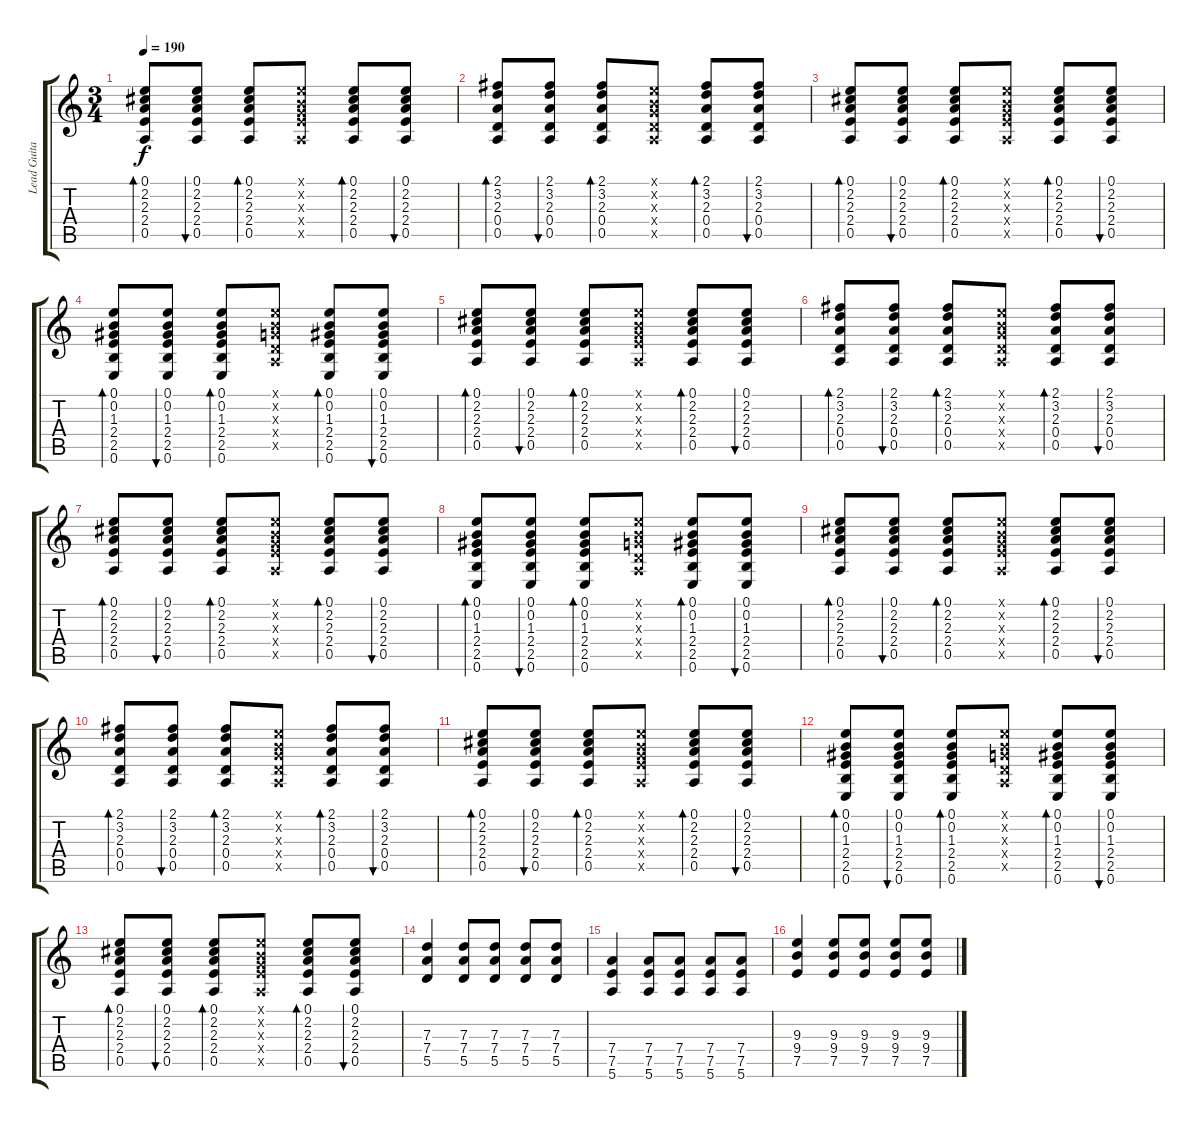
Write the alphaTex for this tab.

\track ("Lead Guitar" "Lead Guita") {instrument electricguitarclean}
\staff {score tabs}
\tuning (E4 B3 G3 D3 A2 E2) {hide}
\ts (3 4)
\tempo 190
\clef g2
\ks c
(0.1 2.2 2.3 2.4 0.5).8{bd 60 dy f} (0.1 2.2 2.3 2.4 0.5).8{bu 60} (0.1 2.2 2.3 2.4 0.5).8{bd 60} (0.1{x} 0.2{x} 0.3{x} 2.4{x} 0.5{x}).8 (0.1 2.2 2.3 2.4 0.5).8{bd 60} (0.1 2.2 2.3 2.4 0.5).8{bu 60} |
(2.1 3.2 2.3 0.4 0.5).8{bd 60} (2.1 3.2 2.3 0.4 0.5).8{bu 60} (2.1 3.2 2.3 0.4 0.5).8{bd 60} (0.1{x} 0.2{x} 0.3{x} 0.4{x} 0.5{x}).8 (2.1 3.2 2.3 0.4 0.5).8{bd 60} (2.1 3.2 2.3 0.4 0.5).8{bu 60} |
(0.1 2.2 2.3 2.4 0.5).8{bd 60} (0.1 2.2 2.3 2.4 0.5).8{bu 60} (0.1 2.2 2.3 2.4 0.5).8{bd 60} (0.1{x} 0.2{x} 0.3{x} 2.4{x} 0.5{x}).8 (0.1 2.2 2.3 2.4 0.5).8{bd 60} (0.1 2.2 2.3 2.4 0.5).8{bu 60} |
(0.1 0.2 1.3 2.4 2.5 0.6).8{bd 60} (0.1 0.2 1.3 2.4 2.5 0.6).8{bu 60} (0.1 0.2 1.3 2.4 2.5 0.6).8{bd 60} (0.1{x} 0.2{x} 0.3{x} 0.4{x} 0.5{x}).8 (0.1 0.2 1.3 2.4 2.5 0.6).8{bd 60} (0.1 0.2 1.3 2.4 2.5 0.6).8{bu 60} |
(0.1 2.2 2.3 2.4 0.5).8{bd 60} (0.1 2.2 2.3 2.4 0.5).8{bu 60} (0.1 2.2 2.3 2.4 0.5).8{bd 60} (0.1{x} 0.2{x} 0.3{x} 2.4{x} 0.5{x}).8 (0.1 2.2 2.3 2.4 0.5).8{bd 60} (0.1 2.2 2.3 2.4 0.5).8{bu 60} |
(2.1 3.2 2.3 0.4 0.5).8{bd 60} (2.1 3.2 2.3 0.4 0.5).8{bu 60} (2.1 3.2 2.3 0.4 0.5).8{bd 60} (0.1{x} 0.2{x} 0.3{x} 0.4{x} 0.5{x}).8 (2.1 3.2 2.3 0.4 0.5).8{bd 60} (2.1 3.2 2.3 0.4 0.5).8{bu 60} |
(0.1 2.2 2.3 2.4 0.5).8{bd 60} (0.1 2.2 2.3 2.4 0.5).8{bu 60} (0.1 2.2 2.3 2.4 0.5).8{bd 60} (0.1{x} 0.2{x} 0.3{x} 2.4{x} 0.5{x}).8 (0.1 2.2 2.3 2.4 0.5).8{bd 60} (0.1 2.2 2.3 2.4 0.5).8{bu 60} |
(0.1 0.2 1.3 2.4 2.5 0.6).8{bd 60} (0.1 0.2 1.3 2.4 2.5 0.6).8{bu 60} (0.1 0.2 1.3 2.4 2.5 0.6).8{bd 60} (0.1{x} 0.2{x} 0.3{x} 0.4{x} 0.5{x}).8 (0.1 0.2 1.3 2.4 2.5 0.6).8{bd 60} (0.1 0.2 1.3 2.4 2.5 0.6).8{bu 60} |
(0.1 2.2 2.3 2.4 0.5).8{bd 60} (0.1 2.2 2.3 2.4 0.5).8{bu 60} (0.1 2.2 2.3 2.4 0.5).8{bd 60} (0.1{x} 0.2{x} 0.3{x} 2.4{x} 0.5{x}).8 (0.1 2.2 2.3 2.4 0.5).8{bd 60} (0.1 2.2 2.3 2.4 0.5).8{bu 60} |
(2.1 3.2 2.3 0.4 0.5).8{bd 60} (2.1 3.2 2.3 0.4 0.5).8{bu 60} (2.1 3.2 2.3 0.4 0.5).8{bd 60} (0.1{x} 0.2{x} 0.3{x} 0.4{x} 0.5{x}).8 (2.1 3.2 2.3 0.4 0.5).8{bd 60} (2.1 3.2 2.3 0.4 0.5).8{bu 60} |
(0.1 2.2 2.3 2.4 0.5).8{bd 60} (0.1 2.2 2.3 2.4 0.5).8{bu 60} (0.1 2.2 2.3 2.4 0.5).8{bd 60} (0.1{x} 0.2{x} 0.3{x} 2.4{x} 0.5{x}).8 (0.1 2.2 2.3 2.4 0.5).8{bd 60} (0.1 2.2 2.3 2.4 0.5).8{bu 60} |
(0.1 0.2 1.3 2.4 2.5 0.6).8{bd 60} (0.1 0.2 1.3 2.4 2.5 0.6).8{bu 60} (0.1 0.2 1.3 2.4 2.5 0.6).8{bd 60} (0.1{x} 0.2{x} 0.3{x} 0.4{x} 0.5{x}).8 (0.1 0.2 1.3 2.4 2.5 0.6).8{bd 60} (0.1 0.2 1.3 2.4 2.5 0.6).8{bu 60} |
(0.1 2.2 2.3 2.4 0.5).8{bd 60} (0.1 2.2 2.3 2.4 0.5).8{bu 60} (0.1 2.2 2.3 2.4 0.5).8{bd 60} (0.1{x} 0.2{x} 0.3{x} 2.4{x} 0.5{x}).8 (0.1 2.2 2.3 2.4 0.5).8{bd 60} (0.1 2.2 2.3 2.4 0.5).8{bu 60} |
(7.3 7.4 5.5).4{volume 11 instrument distortionguitar} (7.3 7.4 5.5).8 (7.3 7.4 5.5).8 (7.3 7.4 5.5).8 (7.3 7.4 5.5).8 |
(7.4 7.5 5.6).4 (7.4 7.5 5.6).8 (7.4 7.5 5.6).8 (7.4 7.5 5.6).8 (7.4 7.5 5.6).8 |
(9.3 9.4 7.5).4 (9.3 9.4 7.5).8 (9.3 9.4 7.5).8 (9.3 9.4 7.5).8 (9.3 9.4 7.5).8
